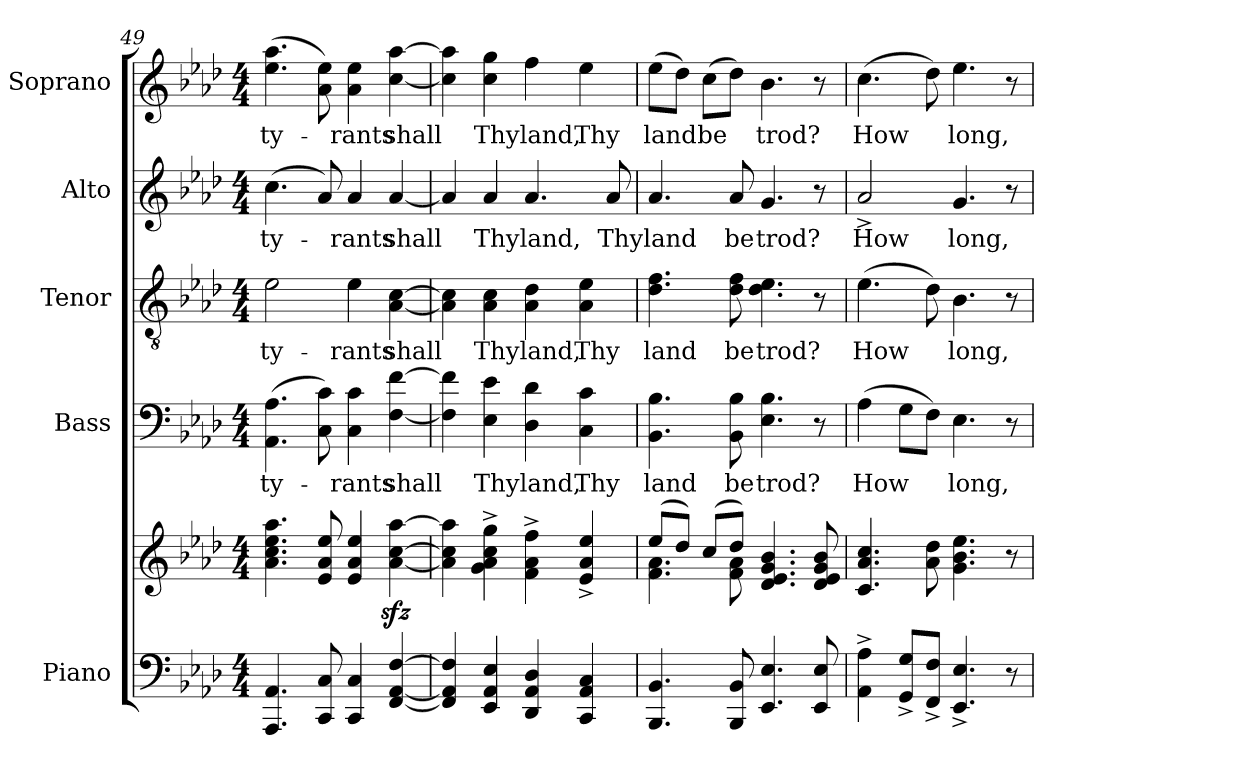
**kern	**kern	**kern	**text	**kern	**text	**kern	**text	**kern	**text
*part5	*part5	*part4	*part4	*part3	*part3	*part2	*part2	*part1	*part1
*staff6	*staff5	*staff4	*staff4	*staff3	*staff3	*staff2	*staff2	*staff1	*staff1
*I"Piano	*	*I"Bass	*	*I"Tenor	*	*I"Alto	*	*I"Soprano	*
*I'Pno.	*	*I'B.	*	*I'T.	*	*I'A.	*	*I'S.	*
!!LO:PB:g=z
*clefF4	*clefG2	*clefF4	*	*clefGv2	*	*clefG2	*	*clefG2	*
*	*	*	*	*ITrd7c12	*	*	*	*	*
*k[b-e-a-d-]	*k[b-e-a-d-]	*k[b-e-a-d-]	*	*k[b-e-a-d-]	*	*k[b-e-a-d-]	*	*k[b-e-a-d-]	*
*A-:	*A-:	*A-:	*	*A-:	*	*A-:	*	*A-:	*
*M4/4	*M4/4	*M4/4	*	*M4/4	*	*M4/4	*	*M4/4	*
=49	=49	=49	=49	=49	=49	=49	=49	=49	=49
!	!	!	!LO:LY:b:color=#000000	!	!	!	!	!	!
!	!	!	!	!	!LO:LY:b:color=#000000	!	!	!	!
!	!	!	!	!	!	!	!LO:LY:b:color=#000000	!	!
!	!	!	!	!	!	!	!	!	!LO:LY:b:color=#000000
4.AAA-i/ 4.AA-i	4.a-i\ 4.cci 4.ee-i 4.aa-i	(4.AA-i\ 4.A-i	ty-	2E-i\	ty-	(4.cci\	ty-	(4.ee-i\ 4.aa-i	ty-
8CCi/ 8Ci	8e-i/ 8a-i 8ee-i	8Ci\ 8ci)	.	.	.	8a-i/)	.	8a-i\ 8ee-i)	.
!	!	!	!LO:LY:b:color=#000000	!	!	!	!	!	!
!	!	!	!	!	!LO:LY:b:color=#000000	!	!	!	!
!	!	!	!	!	!	!	!LO:LY:b:color=#000000	!	!
!	!	!	!	!	!	!	!	!	!LO:LY:b:color=#000000
4CCi/ 4Ci	4e-i/ 4a-i 4ee-i	4Ci\ 4ci	-rants	4E-i\	-rants	4a-i/	-rants	4a-i\ 4ee-i	-rants
!	!	!	!LO:LY:b:color=#000000	!	!	!	!	!	!
!	!	!	!	!	!LO:LY:b:color=#000000	!	!	!	!
!	!	!	!	!	!	!	!LO:LY:b:color=#000000	!	!
!	!	!	!	!	!	!	!	!	!LO:LY:b:color=#000000
[4FFi/ [4AA-i [4Fi	[4a-i\zz [4ccizz [4aa-izz	[4Fi\ [4fi	shall	[4AA-i\ [4Ci	shall	[4a-i/	shall	[4cci\ [4aa-i	shall
=50	=50	=50	=50	=50	=50	=50	=50	=50	=50
4FFi/] 4AA-i] 4Fi]	4a-i\] 4cci] 4aa-i]	4Fi\] 4fi]	.	4AA-i\] 4Ci]	.	4a-i/]	.	4cci\] 4aa-i]	.
!	!	!	!LO:LY:b:color=#000000	!	!	!	!	!	!
!	!	!	!	!	!LO:LY:b:color=#000000	!	!	!	!
!	!	!	!	!	!	!	!LO:LY:b:color=#000000	!	!
!	!	!	!	!	!	!	!	!	!LO:LY:b:color=#000000
4EE-i/ 4AA-i 4E-i	4gi\^ 4a-i^ 4cci^ 4ggi^	4E-i\ 4e-i	Thy	4AA-i\ 4Ci	Thy	4a-i/	Thy	4cci\ 4ggi	Thy
!	!	!	!LO:LY:b:color=#000000	!	!	!	!	!	!
!	!	!	!	!	!LO:LY:b:color=#000000	!	!	!	!
!	!	!	!	!	!	!	!LO:LY:b:color=#000000	!	!
!	!	!	!	!	!	!	!	!	!LO:LY:b:color=#000000
4DD-i/ 4AA-i 4D-i	4fi\^ 4a-i^ 4ffi^	4D-i\ 4d-i	land,	4AA-i\ 4D-i	land,	4.a-i/	land,	4ffi\	land,
!	!	!	!LO:LY:b:color=#000000	!	!	!	!	!	!
!	!	!	!	!	!LO:LY:b:color=#000000	!	!	!	!
!	!	!	!	!	!	!	!	!	!LO:LY:b:color=#000000
4CCi/ 4AA-i 4Ci	4e-i/^ 4a-i^ 4ee-i^	4Ci\ 4ci	Thy	4AA-i\ 4E-i	Thy	.	.	4ee-i\	Thy
!	!	!	!	!	!	!	!LO:LY:b:color=#000000	!	!
.	.	.	.	.	.	8a-i/	Thy	.	.
=51	=51	=51	=51	=51	=51	=51	=51	=51	=51
*	*^	*	*	*	*	*	*	*	*
!	!	!	!	!LO:LY:b:color=#000000	!	!	!	!	!	!
!	!	!	!	!	!	!LO:LY:b:color=#000000	!	!	!	!
!	!	!	!	!	!	!	!	!LO:LY:b:color=#000000	!	!
!	!	!	!	!	!	!	!	!	!	!LO:LY:b:color=#000000
4.BBB-i/ 4.BB-i	(8ee-i/L	4.fi\ 4.a-i	4.BB-i\ 4.B-i	land	4.D-i\ 4.Fi	land	4.a-i/	land	(8ee-i\L	land
.	8dd-i/J)	.	.	.	.	.	.	.	8dd-i\J)	.
!	!	!	!	!	!	!	!	!	!	!LO:LY:b:color=#000000
.	(8cci/L	.	.	.	.	.	.	.	(8cci\L	be
!	!	!	!	!LO:LY:b:color=#000000	!	!	!	!	!	!
!	!	!	!	!	!	!LO:LY:b:color=#000000	!	!	!	!
!	!	!	!	!	!	!	!	!LO:LY:b:color=#000000	!	!
8BBB-i/ 8BB-i	8dd-i/J)	8fi\ 8a-i	8BB-i\ 8B-i	be	8D-i\ 8Fi	be	8a-i/	be	8dd-i\J)	.
!	!	!	!	!LO:LY:b:color=#000000	!	!	!	!	!	!
!	!	!	!	!	!	!LO:LY:b:color=#000000	!	!	!	!
!	!	!	!	!	!	!	!	!LO:LY:b:color=#000000	!	!
!	!	!	!	!	!	!	!	!	!	!LO:LY:b:color=#000000
4.EE-i/ 4.E-i	4.d-i/ 4.e-i 4.gi 4.b-i	2ryy	4.E-i\ 4.B-i	trod?	4.D-i\ 4.E-i	trod?	4.gi/	trod?	4.b-i\	trod?
8EE-i/ 8E-i	8d-i/ 8e-i 8gi 8b-i	.	8r	.	8r	.	8r	.	8r	.
*	*v	*v	*	*	*	*	*	*	*	*
=52	=52	=52	=52	=52	=52	=52	=52	=52	=52
!	!	!	!LO:LY:b:color=#000000	!	!	!	!	!	!
!	!	!	!	!	!LO:LY:b:color=#000000	!	!	!	!
!	!	!	!	!	!	!	!LO:LY:b:color=#000000	!	!
!	!	!	!	!	!	!	!	!	!LO:LY:b:color=#000000
4AA-i\^ 4A-i^	4.ci/ 4.a-i 4.cci	(4A-i\	How	(4.E-i\	How	2a-^i/	How	(4.cci\	How
8GGi/^ 8Gi^L	.	8Gi\L	.	.	.	.	.	.	.
8FFi/^ 8Fi^J	8a-i\ 8dd-i	8Fi\J)	.	8D-i\)	.	.	.	8dd-i\)	.
!	!	!	!LO:LY:b:color=#000000	!	!	!	!	!	!
!	!	!	!	!	!LO:LY:b:color=#000000	!	!	!	!
!	!	!	!	!	!	!	!LO:LY:b:color=#000000	!	!
!	!	!	!	!	!	!	!	!	!LO:LY:b:color=#000000
4.EE-i/^ 4.E-i^	4.gi\ 4.b-i 4.ee-i	4.E-i\	long,	4.BB-i\	long,	4.gi/	long,	4.ee-i\	long,
8r	8r	8r	.	8r	.	8r	.	8r	.
=	=	=	=	=	=	=	=	=	=
*-	*-	*-	*-	*-	*-	*-	*-	*-	*-
